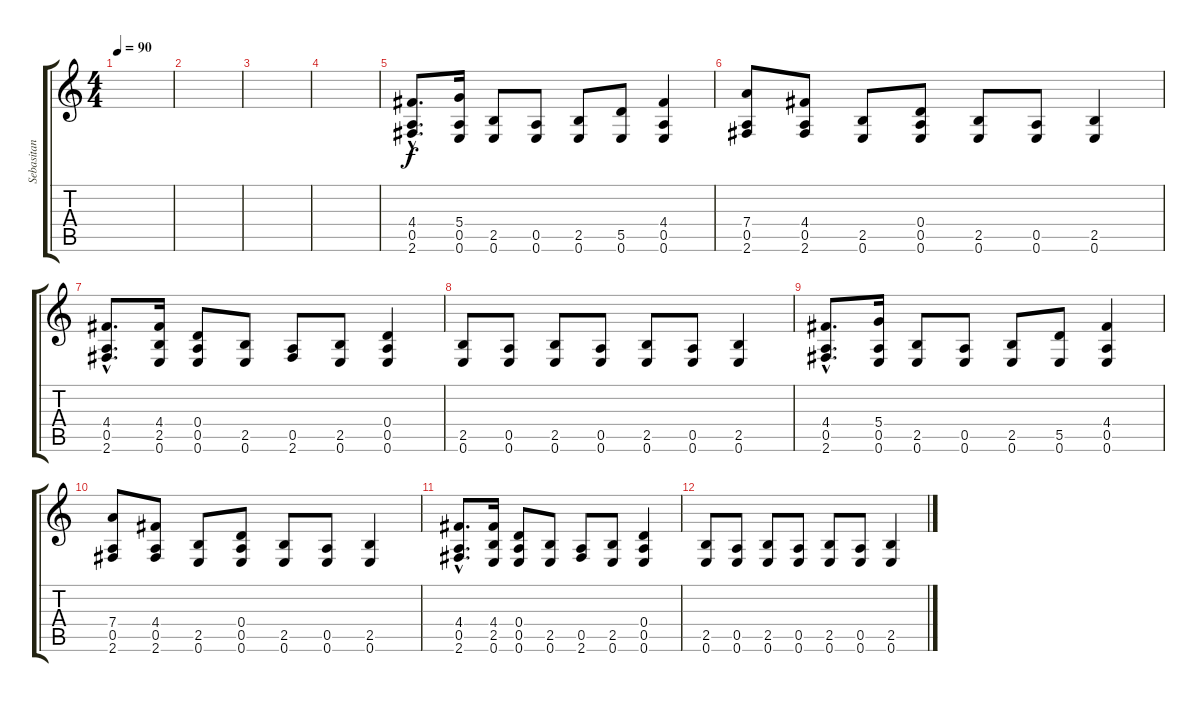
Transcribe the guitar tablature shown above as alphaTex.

\track ("Sebasitan" "Sebasitan") {instrument acousticguitarsteel}
\staff {score tabs}
\tuning (E4 B3 G3 D3 A2 E2) {hide}
\ts (4 4)
\tempo 90
\clef g2
\ks c
|
|
|
|
(4.4{hac} 0.5{hac} 2.6{hac}).8{d} (5.4 0.5 0.6).16 (2.5 0.6).8 (0.5 0.6).8 (2.5 0.6).8 (5.5 0.6).8 (4.4 0.5 0.6).4 |
(7.4 0.5 2.6).8 (4.4 0.5 2.6).8 (2.5 0.6).8 (0.4 0.5 0.6).8 (2.5 0.6).8 (0.5 0.6).8 (2.5 0.6).4 |
(4.4{hac} 0.5{hac} 2.6{hac}).8{d} (4.4 2.5 0.6).16 (0.4 0.5 0.6).8 (2.5 0.6).8 (0.5 2.6).8 (2.5 0.6).8 (0.4 0.5 0.6).4 |
(2.5 0.6).8 (0.5 0.6).8 (2.5 0.6).8 (0.5 0.6).8 (2.5 0.6).8 (0.5 0.6).8 (2.5 0.6).4 |
(4.4{hac} 0.5{hac} 2.6{hac}).8{d} (5.4 0.5 0.6).16 (2.5 0.6).8 (0.5 0.6).8 (2.5 0.6).8 (5.5 0.6).8 (4.4 0.5 0.6).4 |
(7.4 0.5 2.6).8 (4.4 0.5 2.6).8 (2.5 0.6).8 (0.4 0.5 0.6).8 (2.5 0.6).8 (0.5 0.6).8 (2.5 0.6).4 |
(4.4{hac} 0.5{hac} 2.6{hac}).8{d} (4.4 2.5 0.6).16 (0.4 0.5 0.6).8 (2.5 0.6).8 (0.5 2.6).8 (2.5 0.6).8 (0.4 0.5 0.6).4 |
(2.5 0.6).8 (0.5 0.6).8 (2.5 0.6).8 (0.5 0.6).8 (2.5 0.6).8 (0.5 0.6).8 (2.5 0.6).4
